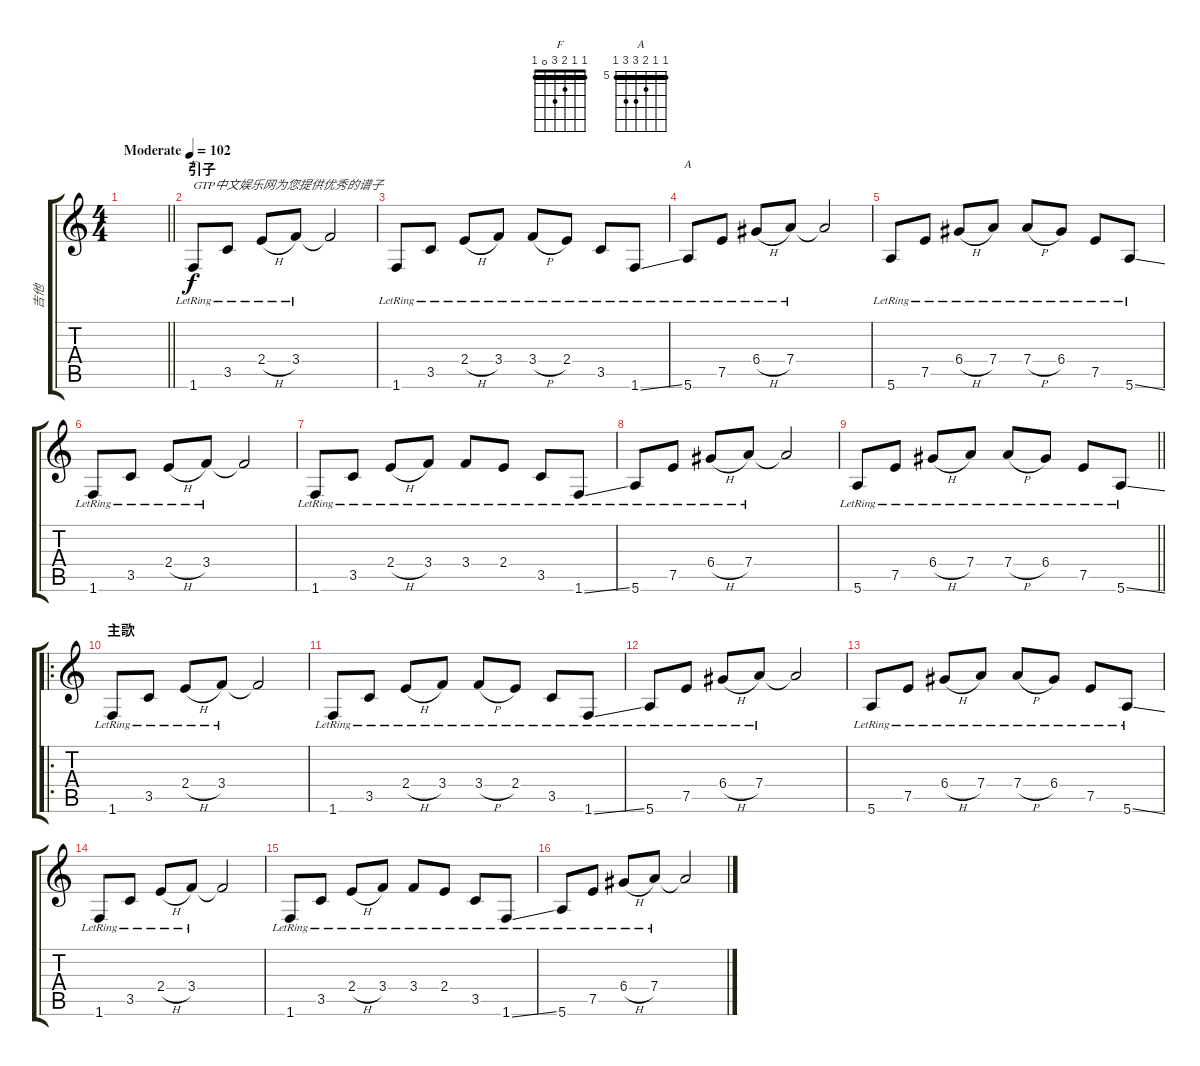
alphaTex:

\track ("吉他" "吉他") {instrument electricguitarclean}
\staff {score tabs}
\tuning (E4 B3 G3 D3 A2 E2) {hide}
\chord ("F" 1 1 2 3 0 1) {barre 1}
\chord ("A" 5 5 6 7 7 5) {firstfret 5 barre 5}
\ts (4 4)
\tempo (102 "Moderate")
\clef g2
\barLineRight lightlight
\ks c
|
\section ("" "引子")
1.6{lr}.8{ch "F" txt "GTP中文娱乐网为您提供优秀的谱子"} 3.5{lr}.8 2.4{h lr}.8 3.4{lr}.8 3.4{t}.2 |
1.6{lr}.8 3.5{lr}.8 2.4{h lr}.8 3.4{lr}.8 3.4{h lr}.8 2.4{lr}.8 3.5{lr}.8 1.6{ss lr}.8 |
5.6{lr}.8{ch "A"} 7.5{lr}.8 6.4{h lr}.8 7.4{lr}.8 7.4{t}.2 |
5.6{lr}.8 7.5{lr}.8 6.4{h lr}.8 7.4{lr}.8 7.4{h lr}.8 6.4{lr}.8 7.5{lr}.8 5.6{ss lr}.8 |
1.6{lr}.8 3.5{lr}.8 2.4{h lr}.8 3.4{lr}.8 3.4{t}.2 |
1.6{lr}.8 3.5{lr}.8 2.4{h lr}.8 3.4{lr}.8 3.4{lr}.8 2.4{lr}.8 3.5{lr}.8 1.6{ss lr}.8 |
5.6{lr}.8 7.5{lr}.8 6.4{h lr}.8 7.4{lr}.8 7.4{t}.2 |
\barLineRight lightlight
5.6{lr}.8 7.5{lr}.8 6.4{h lr}.8 7.4{lr}.8 7.4{h lr}.8 6.4{lr}.8 7.5{lr}.8 5.6{ss lr}.8 |
\ro
\section ("" "主歌")
1.6{lr}.8 3.5{lr}.8 2.4{h lr}.8 3.4{lr}.8 3.4{t}.2 |
1.6{lr}.8 3.5{lr}.8 2.4{h lr}.8 3.4{lr}.8 3.4{h lr}.8 2.4{lr}.8 3.5{lr}.8 1.6{ss lr}.8 |
5.6{lr}.8 7.5{lr}.8 6.4{h lr}.8 7.4{lr}.8 7.4{t}.2 |
5.6{lr}.8 7.5{lr}.8 6.4{h lr}.8 7.4{lr}.8 7.4{h lr}.8 6.4{lr}.8 7.5{lr}.8 5.6{ss lr}.8 |
1.6{lr}.8 3.5{lr}.8 2.4{h lr}.8 3.4{lr}.8 3.4{t}.2 |
1.6{lr}.8 3.5{lr}.8 2.4{h lr}.8 3.4{lr}.8 3.4{lr}.8 2.4{lr}.8 3.5{lr}.8 1.6{ss lr}.8 |
5.6{lr}.8 7.5{lr}.8 6.4{h lr}.8 7.4{lr}.8 7.4{t}.2
